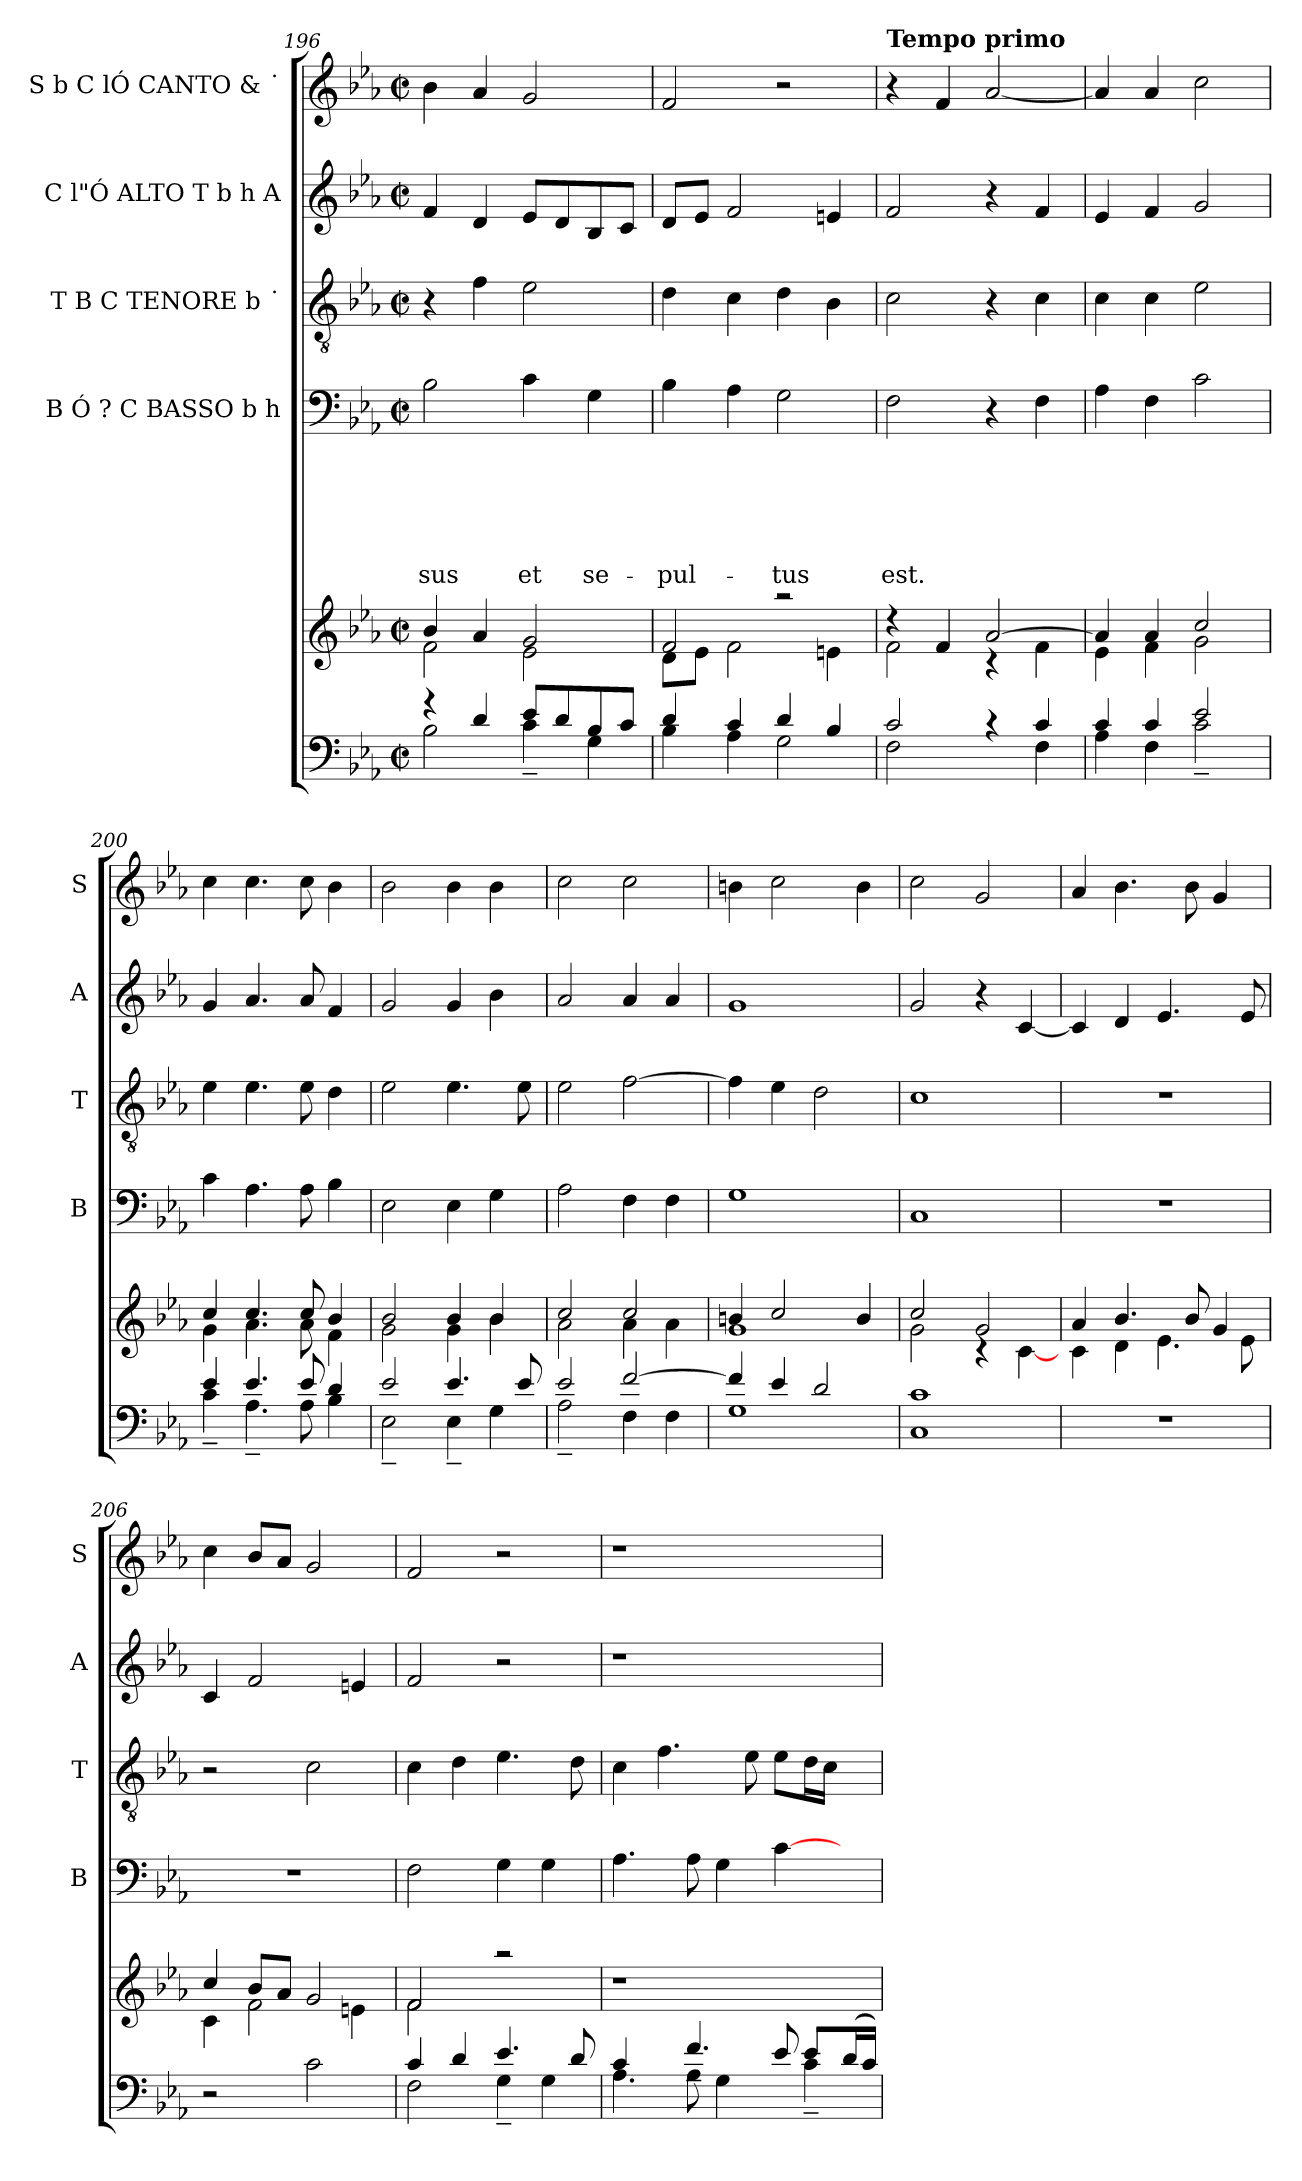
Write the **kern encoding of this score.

**kern	**kern	**kern	**text	**text	**text	**text	**text	**text	**kern	**kern	**kern
*part6	*part5	*part4	*part4	*part4	*part4	*part4	*part4	*part4	*part3	*part2	*part1
*staff6	*staff5	*staff4	*staff4	*staff4	*staff4	*staff4	*staff4	*staff4	*staff3	*staff2	*staff1
*	*	*I"B Ó ? C BASSO b h	*	*	*	*	*	*	*I"T B C TENORE b ˙	*I"C l"Ó ALTO T b h A	*I"S b C lÓ CANTO & ˙
*	*	*I'B	*	*	*	*	*	*	*I'T	*I'A	*I'S
*clefF4	*clefG2	*clefF4	*	*	*	*	*	*	*clefGv2	*clefG2	*clefG2
*k[b-e-a-]	*k[b-e-a-]	*k[b-e-a-]	*	*	*	*	*	*	*k[b-e-a-]	*k[b-e-a-]	*k[b-e-a-]
*E-:	*E-:	*E-:	*	*	*	*	*	*	*E-:	*E-:	*E-:
*M2/2	*M2/2	*M2/2	*	*	*	*	*	*	*M2/2	*M2/2	*M2/2
*met(c|)	*met(c|)	*met(c|)	*	*	*	*	*	*	*met(c|)	*met(c|)	*met(c|)
=196	=196	=196	=196	=196	=196	=196	=196	=196	=196	=196	=196
*^	*^	*	*	*	*	*	*	*	*	*	*
!	!	!	!	!	!	!	!	!	!	!LO:LY:b	!	!	!
4rg	2B-\	4b-/	2f\	2B-\	.	.	.	.	.	-sus	4r	4f/	4b-\
4d/	.	4a-/	.	.	.	.	.	.	.	.	4f\	4d/	4a-/
!	!	!	!	!	!	!	!	!	!	!LO:LY:b	!	!	!
8e-/L	4c~<\	2g/	2e-\	4c\	.	.	.	.	.	et	2e-\	8e-/L	2g/
8d/	.	.	.	.	.	.	.	.	.	.	.	8d/	.
!	!	!	!	!	!	!	!	!	!	!LO:LY:b	!	!	!
8B-/	4G\	.	.	4G\	.	.	.	.	.	se-	.	8B-/	.
8c/J	.	.	.	.	.	.	.	.	.	.	.	8c/J	.
=197	=197	=197	=197	=197	=197	=197	=197	=197	=197	=197	=197	=197	=197
!	!	!	!	!	!	!	!	!	!	!LO:LY:b	!	!	!
4d/	4B-\	2f/	8d\L	4B-\	.	.	.	.	.	-pul-	4d\	8d/L	2f/
.	.	.	8e-\J	.	.	.	.	.	.	.	.	8e-/J	.
4c/	4A-\	.	2f\	4A-\	.	.	.	.	.	.	4c\	2f/	.
!	!	!	!	!	!	!	!	!	!	!LO:LY:b	!	!	!
4d/	2G\	2raa	.	2G\	.	.	.	.	.	-tus	4d\	.	2r
4B-/	.	.	4en\	.	.	.	.	.	.	.	4B-\	4en/	.
!!LO:LB:g=z
=198	=198	=198	=198	=198	=198	=198	=198	=198	=198	=198	=198	=198	=198
!	!	!	!	!	!	!	!	!	!	!	!	!	!LO:TX:a:B:t=Tempo primo
!	!	!	!	!	!	!	!	!	!	!LO:LY:b	!	!	!
2c/	2F\	4rdd	2f\	2F\	.	.	.	.	.	est.	2c\	2f/	4r
.	.	4f/	.	.	.	.	.	.	.	.	.	.	4f/
4rc	4ryy	[>2a-/	4rc	4r	.	.	.	.	.	.	4r	4r	[<2a-/
4c/	4F\	.	4f\	4F\	.	.	.	.	.	.	4c\	4f/	.
=199	=199	=199	=199	=199	=199	=199	=199	=199	=199	=199	=199	=199	=199
4c/	4A-\	4a-/]	4e-\	4A-\	.	.	.	.	.	.	4c\	4e-/	4a-/]
4c/	4F\	4a-/	4f\	4F\	.	.	.	.	.	.	4c\	4f/	4a-/
2e-/	2c~<\	2cc/	2g\	2c\	.	.	.	.	.	.	2e-\	2g/	2cc\
=200	=200	=200	=200	=200	=200	=200	=200	=200	=200	=200	=200	=200	=200
4e-/	4c~<\	4cc/	4g\	4c\	.	.	.	.	.	.	4e-\	4g/	4cc\
4.e-/	4.A-~<\	4.cc/	4.a-\	4.A-\	.	.	.	.	.	.	4.e-\	4.a-/	4.cc\
8e-/	8A-\	8cc/	8a-\	8A-\	.	.	.	.	.	.	8e-\	8a-/	8cc\
4d/	4B-\	4b-/	4f\	4B-\	.	.	.	.	.	.	4d\	4f/	4b-\
=201	=201	=201	=201	=201	=201	=201	=201	=201	=201	=201	=201	=201	=201
2e-/	2E-~<\	2b-/	2g\	2E-\	.	.	.	.	.	.	2e-\	2g/	2b-\
4.e-/	4E-~<\	4b-/	4g\	4E-\	.	.	.	.	.	.	4.e-\	4g/	4b-\
.	4G\	4b-/	4b-\	4G\	.	.	.	.	.	.	.	4b-\	4b-\
8e-/	.	.	.	.	.	.	.	.	.	.	8e-\	.	.
=202	=202	=202	=202	=202	=202	=202	=202	=202	=202	=202	=202	=202	=202
2e-/	2A-~<\	2cc/	2a-\	2A-\	.	.	.	.	.	.	2e-\	2a-/	2cc\
[>2f/	4F\	2cc/	4a-\	4F\	.	.	.	.	.	.	[>2f\	4a-/	2cc\
.	4F\	.	4a-\	4F\	.	.	.	.	.	.	.	4a-/	.
!!LO:PB:g=z
=203	=203	=203	=203	=203	=203	=203	=203	=203	=203	=203	=203	=203	=203
4f/]	1G	4bn/	1g	1G	.	.	.	.	.	.	4f\]	1g	4bn\
4e-/	.	2cc/	.	.	.	.	.	.	.	.	4e-\	.	2cc\
2d/	.	.	.	.	.	.	.	.	.	.	2d\	.	.
.	.	4b/	.	.	.	.	.	.	.	.	.	.	4b\
*v	*v	*	*	*	*	*	*	*	*	*	*	*	*
=204	=204	=204	=204	=204	=204	=204	=204	=204	=204	=204	=204	=204
1C 1c	2cc/	2g\	1C	.	.	.	.	.	.	1c	2g/	2cc\
.	2g/	4rB	.	.	.	.	.	.	.	.	4r	2g/
.	.	[<4c\	.	.	.	.	.	.	.	.	[<4c/	.
=205	=205	=205	=205	=205	=205	=205	=205	=205	=205	=205	=205	=205
1r	4c\	4a-/	1r	.	.	.	.	.	.	1r	4c/]	4a-/
.	4.b-/	4d\	.	.	.	.	.	.	.	.	4d/	4.b-\
.	.	4.e-\	.	.	.	.	.	.	.	.	4.e-/	.
.	8b-/	.	.	.	.	.	.	.	.	.	.	8b-\
.	4g/	.	.	.	.	.	.	.	.	.	.	4g/
.	.	8e-\	.	.	.	.	.	.	.	.	8e-/	.
=206	=206	=206	=206	=206	=206	=206	=206	=206	=206	=206	=206	=206
2r	4cc/	4c\	1r	.	.	.	.	.	.	2r	4c/	4cc\
.	8b-/L	2f\	.	.	.	.	.	.	.	.	2f/	8b-/L
.	8a-/J	.	.	.	.	.	.	.	.	.	.	8a-/J
2c\	2g/	.	.	.	.	.	.	.	.	2c\	.	2g/
.	.	4en\	.	.	.	.	.	.	.	.	4en/	.
=207	=207	=207	=207	=207	=207	=207	=207	=207	=207	=207	=207	=207
*^	*	*	*	*	*	*	*	*	*	*	*	*
4c/	2F\	2f/	2f\	2F\	.	.	.	.	.	.	4c\	2f/	2f/
4d/	.	.	.	.	.	.	.	.	.	.	4d\	.	.
4.e-/	4G~<\	2raa	2ryy	4G\	.	.	.	.	.	.	4.e-\	2r	2r
.	4G\	.	.	4G\	.	.	.	.	.	.	.	.	.
8d/	.	.	.	.	.	.	.	.	.	.	8d\	.	.
*	*	*v	*v	*	*	*	*	*	*	*	*	*	*
!!LO:LB:g=z
=208	=208	=208	=208	=208	=208	=208	=208	=208	=208	=208	=208	=208
4c/	4.A-\	1r	4.A-\	.	.	.	.	.	.	4c\	1r	1r
8ryy	.	.	.	.	.	.	.	.	.	4.f\	.	.
8A-\	4.f~>/	.	8A-\	.	.	.	.	.	.	.	.	.
4G\	.	.	4G\	.	.	.	.	.	.	.	.	.
.	.	.	.	.	.	.	.	.	.	8e-\	.	.
8e-/	8ryy	.	[>4c\	.	.	.	.	.	.	8e-\L	.	.
8e-/L	4c~<\	.	.	.	.	.	.	.	.	16d\L	.	.
.	.	.	.	.	.	.	.	.	.	16c\JJ	.	.
(<16d/L	.	8ryy	8ryy	.	.	.	.	.	.	8ryy	8ryy	8ryy
16c/JJ)	.	.	.	.	.	.	.	.	.	.	.	.
*v	*v	*	*	*	*	*	*	*	*	*	*	*
=	=	=	=	=	=	=	=	=	=	=	=
*-	*-	*-	*-	*-	*-	*-	*-	*-	*-	*-	*-
